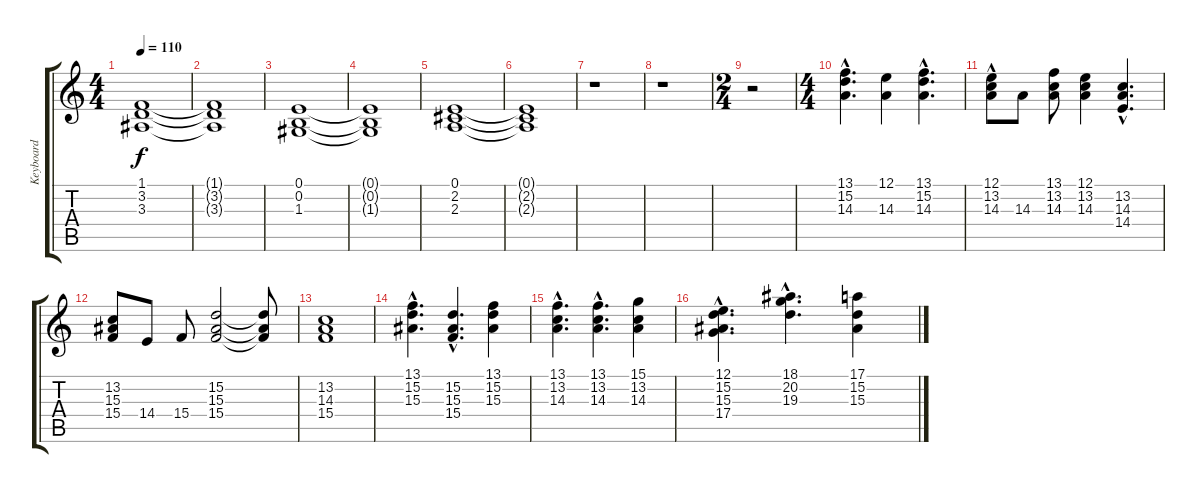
\track ("Keyboard" "Keyboard") {instrument drawbarorgan}
\staff {score tabs}
\tuning (E4 B3 G3 D3 A2 E2) {hide}
\ts (4 4)
\tempo 110
\clef g2
\ks c
(1.1 3.2 3.3).1{dy f} |
(1.1{t} 3.2{t} 3.3{t}).1 |
(0.1 0.2 1.3).1 |
(0.1{t} 0.2{t} 1.3{t}).1 |
(0.1 2.2 2.3).1 |
(0.1{t} 2.2{t} 2.3{t}).1 |
r.1 |
r.1 |
\ts (2 4)
r.2 |
\ts (4 4)
(13.1{hac} 15.2 14.3{hac}).4{d instrument brightacousticpiano} (12.1 14.3).4 (13.1{hac} 15.2{hac} 14.3{hac}).4{d} |
(12.1{hac} 13.2 14.3).8 14.3.8 (13.1 13.2 14.3).8 (12.1 13.2 14.3).4 (13.2{hac} 14.3{hac} 14.4{hac}).4{d} |
(13.2 15.3 15.4).8 14.4.8 15.4.8 (15.2 15.3 15.4).2 (15.2{t} 15.3{t} 15.4{t}).8 |
(13.2 14.3 15.4).1 |
(13.1{hac} 15.2{hac} 15.3{hac}).4{d} (15.2{hac} 15.3{hac} 15.4{hac}).4{d} (13.1 15.2 15.3).4 |
(13.1{hac} 13.2{hac} 14.3{hac}).4{d} (13.1{hac} 13.2{hac} 14.3{hac}).4{d} (15.1 13.2 14.3).4 |
(12.1{hac} 15.2{hac} 15.3{hac} 17.4{hac}).4{d} (18.1{hac} 20.2{hac} 19.3{hac}).4{d} (17.1 15.2 15.3).4
